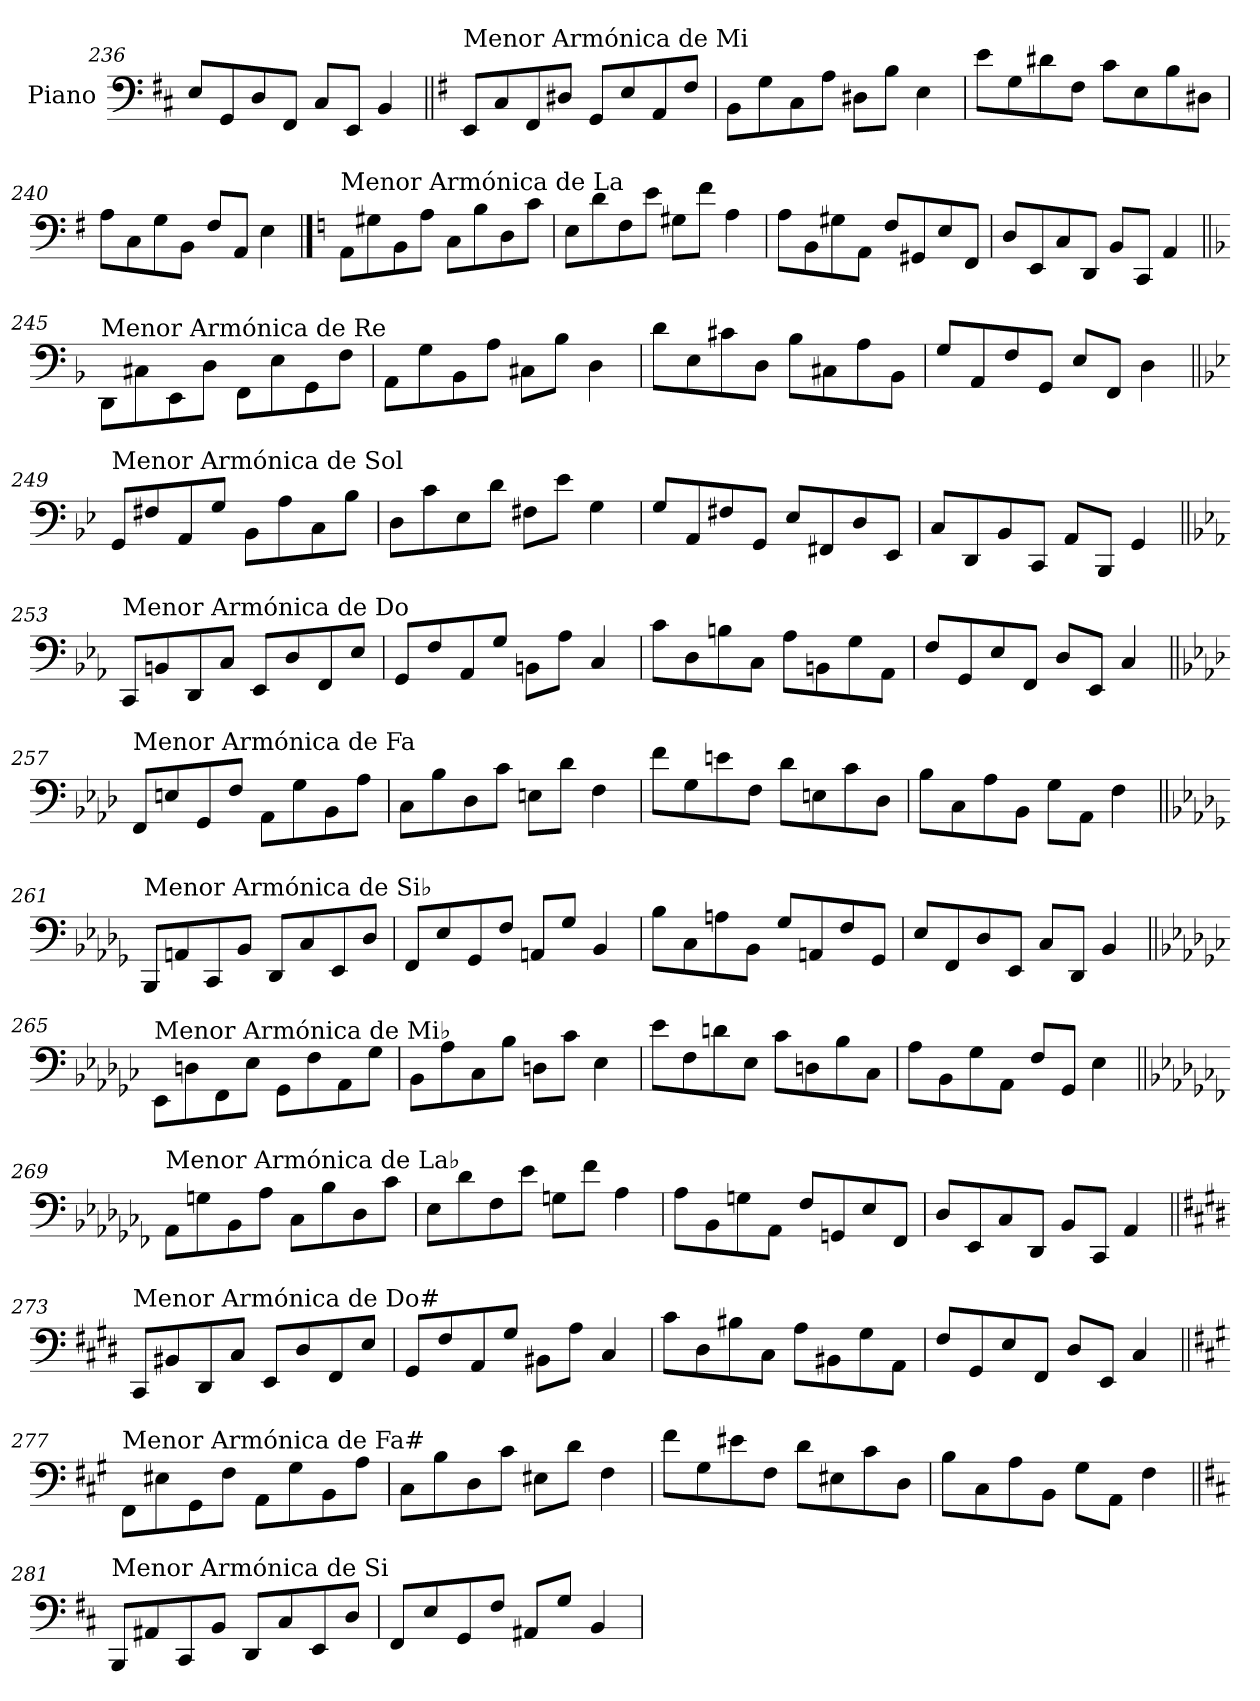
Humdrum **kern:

**kern
*part1
*staff1
*I"Piano
*I'Pno.
*clefF4
*k[f#c#]
=236
8E/L
8GG/
8D/
8FF#/J
8C#/L
8EE/J
4BB/
!!LO:LB:g=z
=237||
*k[f#]
!LO:TX:a:t=Menor Armónica de Mi
8EE/L
8C/
8FF#/
8D#X/J
8GG/L
8E/
8AA/
8F#/J
=238
8BB\L
8G\
8C\
8A\J
8D#X\L
8B\J
4E\
=239
8e\L
8G\
8d#X\
8F#\J
8c\L
8E\
8B\
8D#X\J
=240
8A\L
8C\
8G\
8BB\J
8F#/L
8AA/J
4E\
!!LO:PB:g=z
==241
*k[]
!LO:TX:a:t=Menor Armónica de La
8AA\L
8G#X\
8BB\
8A\J
8C\L
8B\
8D\
8c\J
=242
8E\L
8d\
8F\
8e\J
8G#X\L
8f\J
4A\
=243
8A\L
8BB\
8G#X\
8AA\J
8F/L
8GG#X/
8E/
8FF/J
=244
8D/L
8EE/
8C/
8DD/J
8BB/L
8CC/J
4AA/
!!LO:LB:g=z
=245||
*k[b-]
!LO:TX:a:t=Menor Armónica de Re
8DD\L
8C#X\
8EE\
8D\J
8FF\L
8E\
8GG\
8F\J
=246
8AA\L
8G\
8BB-\
8A\J
8C#X\L
8B-\J
4D\
=247
8d\L
8E\
8c#X\
8D\J
8B-\L
8C#X\
8A\
8BB-\J
=248
8G/L
8AA/
8F/
8GG/J
8E/L
8FF/J
4D\
!!LO:LB:g=z
=249||
*k[b-e-]
!LO:TX:a:t=Menor Armónica de Sol
8GG/L
8F#X/
8AA/
8G/J
8BB-\L
8A\
8C\
8B-\J
=250
8D\L
8c\
8E-\
8d\J
8F#X\L
8e-\J
4G\
=251
8G/L
8AA/
8F#X/
8GG/J
8E-/L
8FF#X/
8D/
8EE-/J
=252
8C/L
8DD/
8BB-/
8CC/J
8AA/L
8BBB-/J
4GG/
!!LO:LB:g=z
=253||
*k[b-e-a-]
!LO:TX:a:t=Menor Armónica de Do
8CC/L
8BBn/
8DD/
8C/J
8EE-/L
8D/
8FF/
8E-/J
=254
8GG/L
8F/
8AA-/
8G/J
8BBn\L
8A-\J
4C/
=255
8c\L
8D\
8Bn\
8C\J
8A-\L
8BBn\
8G\
8AA-\J
=256
8F/L
8GG/
8E-/
8FF/J
8D/L
8EE-/J
4C/
!!LO:LB:g=z
=257||
*k[b-e-a-d-]
!LO:TX:a:t=Menor Armónica de Fa
8FF/L
8En/
8GG/
8F/J
8AA-\L
8G\
8BB-\
8A-\J
=258
8C\L
8B-\
8D-\
8c\J
8En\L
8d-\J
4F\
=259
8f\L
8G\
8en\
8F\J
8d-\L
8En\
8c\
8D-\J
=260
8B-\L
8C\
8A-\
8BB-\J
8G\L
8AA-\J
4F\
!!LO:LB:g=z
=261||
*k[b-e-a-d-g-]
!LO:TX:a:t=Menor Armónica de Si♭
8BBB-/L
8AAn/
8CC/
8BB-/J
8DD-/L
8C/
8EE-/
8D-/J
=262
8FF/L
8E-/
8GG-/
8F/J
8AAn/L
8G-/J
4BB-/
=263
8B-\L
8C\
8An\
8BB-\J
8G-/L
8AAn/
8F/
8GG-/J
=264
8E-/L
8FF/
8D-/
8EE-/J
8C/L
8DD-/J
4BB-/
!!LO:PB:g=z
=265||
*k[b-e-a-d-g-c-]
!LO:TX:a:t=Menor Armónica de Mi♭
8EE-\L
8Dn\
8FF\
8E-\J
8GG-\L
8F\
8AA-\
8G-\J
=266
8BB-\L
8A-\
8C-\
8B-\J
8Dn\L
8c-\J
4E-\
=267
8e-\L
8F\
8dn\
8E-\J
8c-\L
8Dn\
8B-\
8C-\J
=268
8A-\L
8BB-\
8G-\
8AA-\J
8F/L
8GG-/J
4E-\
!!LO:LB:g=z
=269||
*k[b-e-a-d-g-c-f-]
!LO:TX:a:t=Menor Armónica de La♭
8AA-\L
8Gn\
8BB-\
8A-\J
8C-\L
8B-\
8D-\
8c-\J
=270
8E-\L
8d-\
8F-\
8e-\J
8Gn\L
8f-\J
4A-\
=271
8A-\L
8BB-\
8Gn\
8AA-\J
8F-/L
8GGn/
8E-/
8FF-/J
=272
8D-/L
8EE-/
8C-/
8DD-/J
8BB-/L
8CC-/J
4AA-/
!!LO:LB:g=z
=273||
*k[f#c#g#d#]
!LO:TX:a:t=Menor Armónica de Do#
8CC#/L
8BB#X/
8DD#/
8C#/J
8EE/L
8D#/
8FF#/
8E/J
=274
8GG#/L
8F#/
8AA/
8G#/J
8BB#X\L
8A\J
4C#/
=275
8c#\L
8D#\
8B#X\
8C#\J
8A\L
8BB#X\
8G#\
8AA\J
=276
8F#/L
8GG#/
8E/
8FF#/J
8D#/L
8EE/J
4C#/
!!LO:LB:g=z
=277||
*k[f#c#g#]
!LO:TX:a:t=Menor Armónica de Fa#
8FF#\L
8E#X\
8GG#\
8F#\J
8AA\L
8G#\
8BB\
8A\J
=278
8C#\L
8B\
8D\
8c#\J
8E#X\L
8d\J
4F#\
=279
8f#\L
8G#\
8e#X\
8F#\J
8d\L
8E#X\
8c#\
8D\J
=280
8B\L
8C#\
8A\
8BB\J
8G#\L
8AA\J
4F#\
!!LO:LB:g=z
=281||
*k[f#c#]
!LO:TX:a:t=Menor Armónica de Si
8BBB/L
8AA#X/
8CC#/
8BB/J
8DD/L
8C#/
8EE/
8D/J
=282
8FF#/L
8E/
8GG/
8F#/J
8AA#X/L
8G/J
4BB/
=
*-
